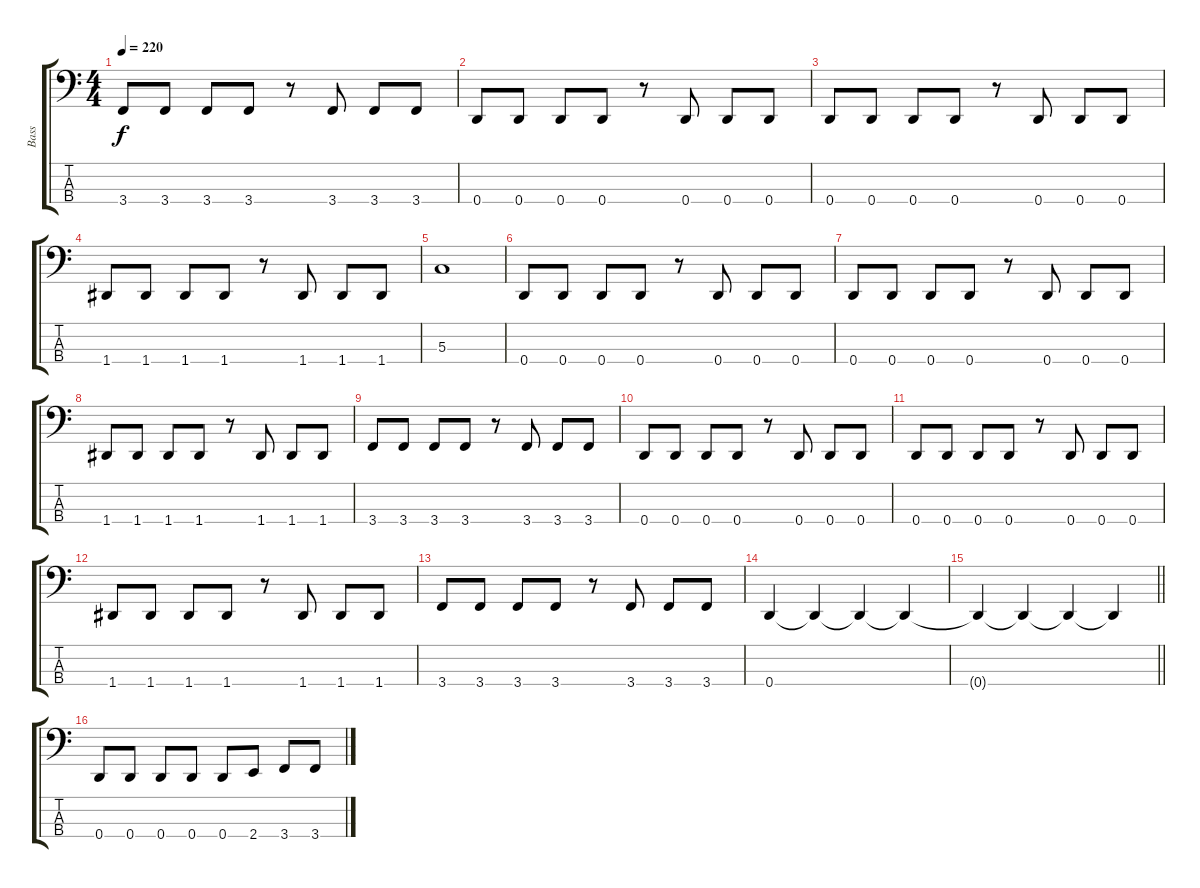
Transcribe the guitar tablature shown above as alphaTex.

\track ("Bass" "Bass") {instrument electricbasspick}
\staff {score tabs}
\tuning (F2 C2 G1 D1) {hide}
\ts (4 4)
\tempo 220
\clef f4
\ks c
3.4.8{dy f} 3.4.8 3.4.8 3.4.8 r.8 3.4.8 3.4.8 3.4.8 |
0.4.8 0.4.8 0.4.8 0.4.8 r.8 0.4.8 0.4.8 0.4.8 |
0.4.8 0.4.8 0.4.8 0.4.8 r.8 0.4.8 0.4.8 0.4.8 |
1.4.8 1.4.8 1.4.8 1.4.8 r.8 1.4.8 1.4.8 1.4.8 |
5.3.1 |
0.4.8 0.4.8 0.4.8 0.4.8 r.8 0.4.8 0.4.8 0.4.8 |
0.4.8 0.4.8 0.4.8 0.4.8 r.8 0.4.8 0.4.8 0.4.8 |
1.4.8 1.4.8 1.4.8 1.4.8 r.8 1.4.8 1.4.8 1.4.8 |
3.4.8 3.4.8 3.4.8 3.4.8 r.8 3.4.8 3.4.8 3.4.8 |
0.4.8 0.4.8 0.4.8 0.4.8 r.8 0.4.8 0.4.8 0.4.8 |
0.4.8 0.4.8 0.4.8 0.4.8 r.8 0.4.8 0.4.8 0.4.8 |
1.4.8 1.4.8 1.4.8 1.4.8 r.8 1.4.8 1.4.8 1.4.8 |
3.4.8 3.4.8 3.4.8 3.4.8 r.8 3.4.8 3.4.8 3.4.8 |
0.4.4 0.4{t}.4 0.4{t}.4 0.4{t}.4 |
\barLineRight lightlight
0.4{t}.4 0.4{t}.4 0.4{t}.4 0.4{t}.4 |
0.4.8 0.4.8 0.4.8 0.4.8 0.4.8 2.4.8 3.4.8 3.4.8
